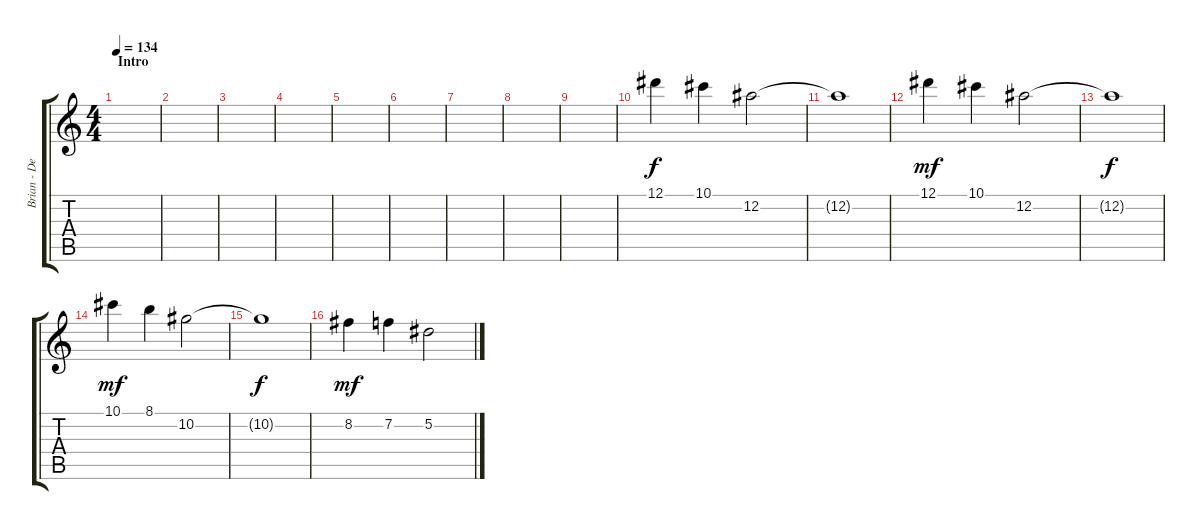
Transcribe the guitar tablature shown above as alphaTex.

\track ("Brian - Delay Guitar" "Brian - De") {instrument electricguitarclean}
\staff {score tabs}
\tuning (Eb4 Bb3 Gb3 Db3 Ab2 Eb2) {hide}
\ts (4 4)
\section ("" "Intro")
\tempo 134
\clef g2
\ks c
|
|
|
|
|
|
|
|
|
12.1.4 10.1.4 12.2.2 |
12.2{t}.1{dy f} |
12.1.4{dy mf} 10.1.4 12.2.2 |
12.2{t}.1{dy f} |
10.1.4{dy mf} 8.1.4 10.2.2 |
10.2{t}.1{dy f} |
8.2.4{dy mf} 7.2.4 5.2.2
